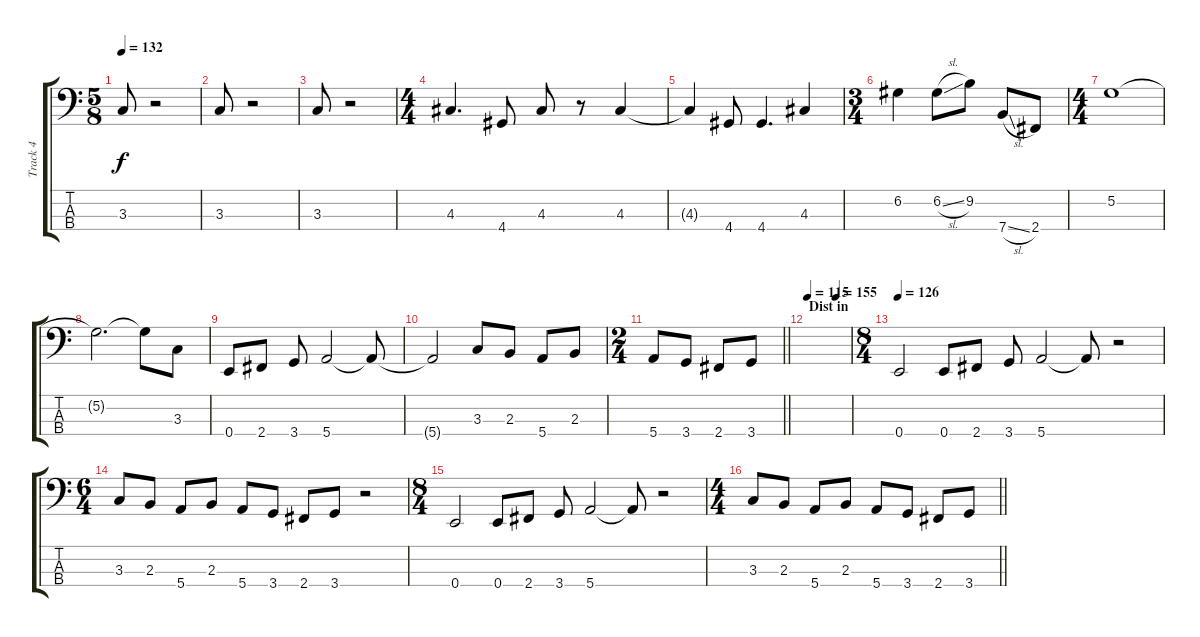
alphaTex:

\track ("Track 4" "Track 4") {instrument electricbassfinger}
\staff {score tabs}
\tuning (G2 D2 A1 E1) {hide}
\ts (5 8)
\tempo 132
\clef f4
\ks c
3.3.8{dy f} r.2 |
3.3.8 r.2 |
3.3.8 r.2 |
\ts (4 4)
4.3.4{d} 4.4.8 4.3.8 r.8 4.3.4 |
4.3{t}.4 4.4.8 4.4.4{d} 4.3.4 |
\ts (3 4)
6.2.4 6.2{sl}.8 9.2.8 7.4{sl}.8 2.4.8 |
\ts (4 4)
5.2.1 |
5.2{t}.2{d} 5.2{t}.8 3.3.8 |
0.4.8 2.4.8 3.4.8 5.4.2 5.4{t}.8 |
5.4{t}.2 3.3.8 2.3.8 5.4.8 2.3.8 |
\ts (2 4)
\barLineRight lightlight
5.4.8 3.4.8 2.4.8 3.4.8 |
\section ("" "Dist in")
\tempo 115
\tempo (155 0.6666666666666666)
|
\ts (8 4)
\tempo 126
0.4.2 0.4.8 2.4.8 3.4.8 5.4.2 5.4{t}.8 r.2 |
\ts (6 4)
3.3.8 2.3.8 5.4.8 2.3.8 5.4.8 3.4.8 2.4.8 3.4.8 r.2 |
\ts (8 4)
0.4.2 0.4.8 2.4.8 3.4.8 5.4.2 5.4{t}.8 r.2 |
\ts (4 4)
\barLineRight lightlight
3.3.8 2.3.8 5.4.8 2.3.8 5.4.8 3.4.8 2.4.8 3.4.8
